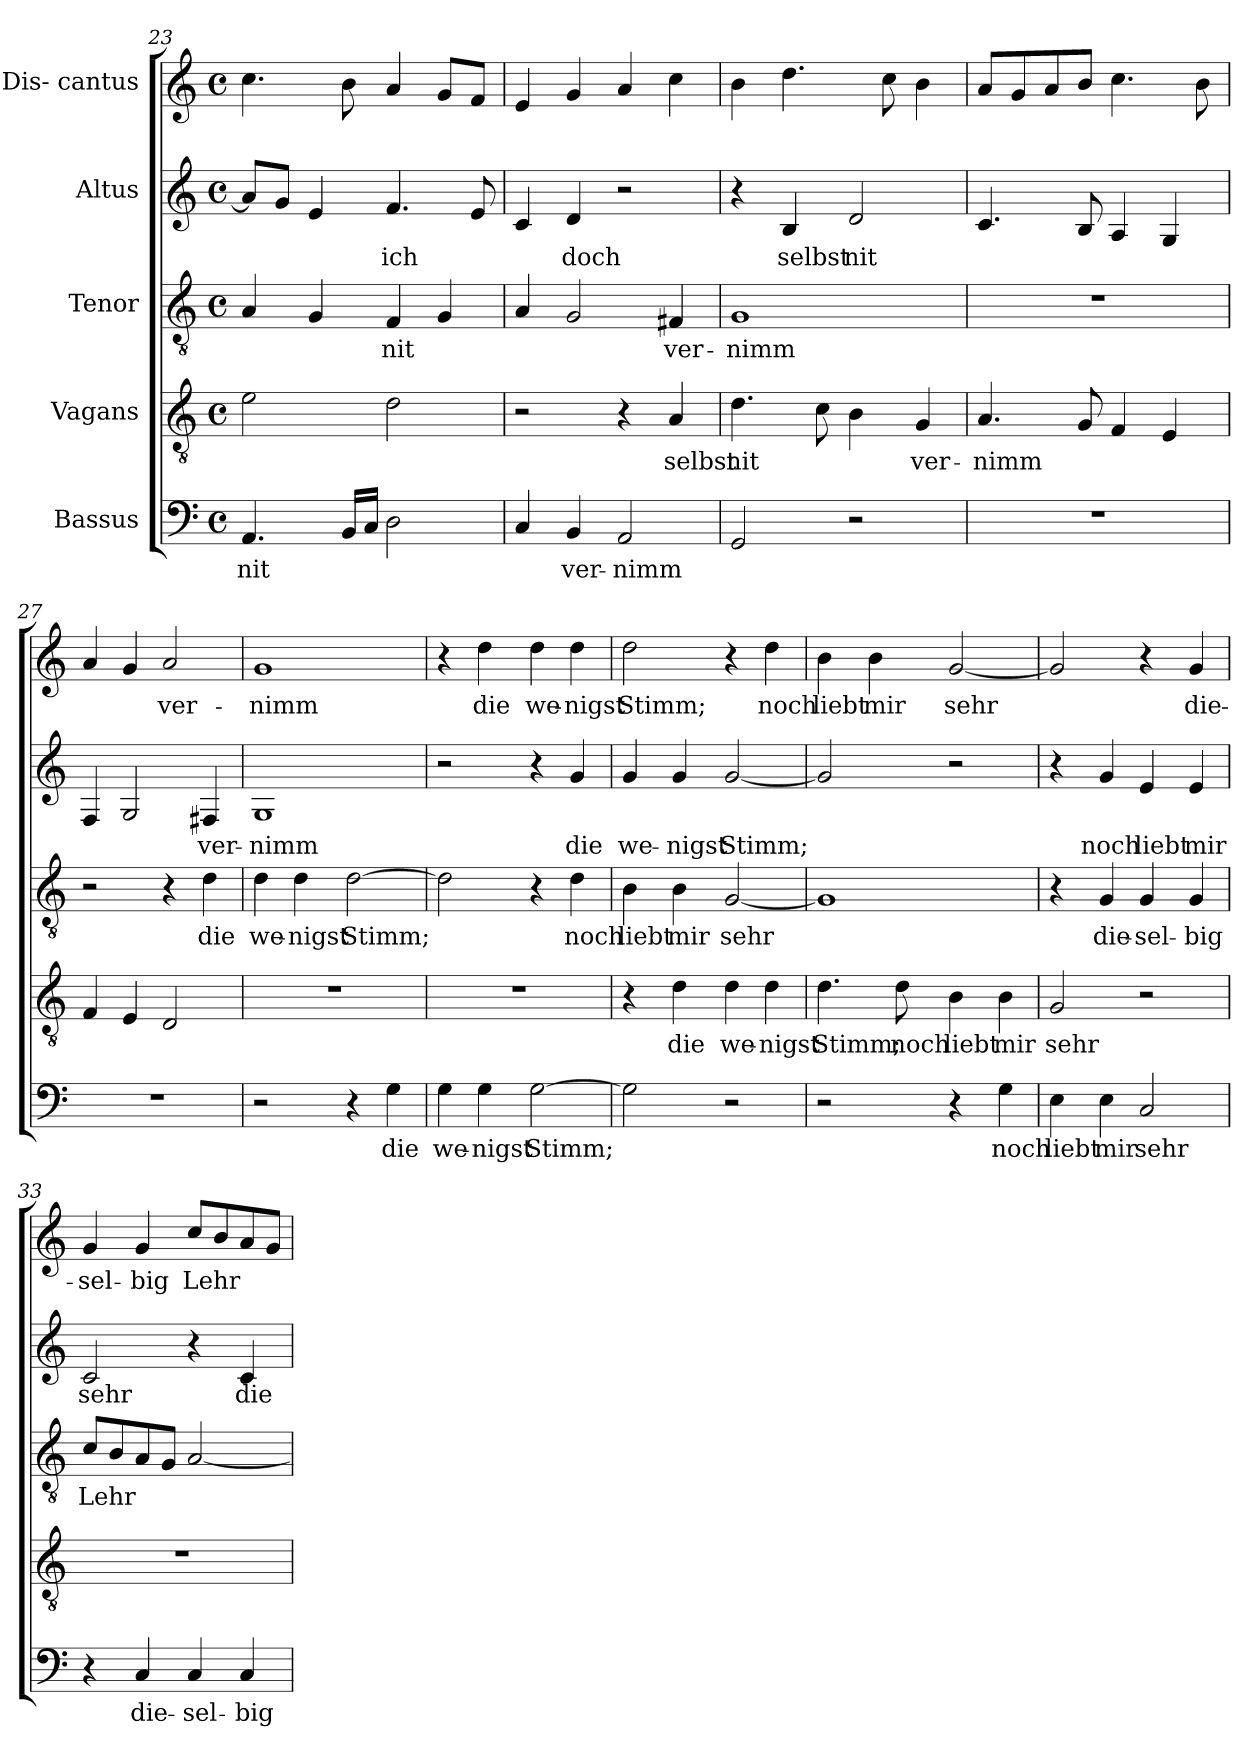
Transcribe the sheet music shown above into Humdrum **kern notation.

**kern	**text	**kern	**text	**kern	**text	**kern	**text	**kern	**text
*part5	*part5	*part4	*part4	*part3	*part3	*part2	*part2	*part1	*part1
*staff5	*staff5	*staff4	*staff4	*staff3	*staff3	*staff2	*staff2	*staff1	*staff1
*I"Bassus	*	*I"Vagans	*	*I"Tenor	*	*I"Altus	*	*I"Dis- cantus	*
*clefF4	*	*clefGv2	*	*clefGv2	*	*clefG2	*	*clefG2	*
*k[]	*	*k[]	*	*k[]	*	*k[]	*	*k[]	*
*M4/4	*	*M4/4	*	*M4/4	*	*M4/4	*	*M4/4	*
*met(c)	*	*met(c)	*	*met(c)	*	*met(c)	*	*met(c)	*
=23	=23	=23	=23	=23	=23	=23	=23	=23	=23
!	!LO:LY:b	!	!	!	!	!	!	!	!
4.AA/	nit	2e\	.	4A/	.	8a/L]	.	4.cc\	.
.	.	.	.	.	.	8g/J	.	.	.
.	.	.	.	4G/	.	4e/	.	.	.
16BB/LL	.	.	.	.	.	.	.	8b\	.
16C/JJ	.	.	.	.	.	.	.	.	.
!	!	!	!	!	!LO:LY:b	!	!LO:LY:b	!	!
2D\	.	2d\	.	4F/	nit	4.f/	ich	4a/	.
.	.	.	.	4G/	.	.	.	8g/L	.
.	.	.	.	.	.	8e/	.	8f/J	.
=24	=24	=24	=24	=24	=24	=24	=24	=24	=24
4C/	.	2r	.	4A/	.	4c/	.	4e/	.
!	!LO:LY:b	!	!	!	!	!	!LO:LY:b	!	!
4BB/	ver-	.	.	2G/	.	4d/	doch	4g/	.
!	!LO:LY:b	!	!	!	!	!	!	!	!
2AA/	-nimm	4r	.	.	.	2r	.	4a/	.
!	!	!	!LO:LY:b	!	!LO:LY:b	!	!	!	!
.	.	4A/	selbst	4F#X/	ver-	.	.	4cc\	.
!!LO:PB:g=z
=25	=25	=25	=25	=25	=25	=25	=25	=25	=25
!	!	!	!LO:LY:b	!	!LO:LY:b	!	!	!	!
2GG/	.	4.d\	nit	1G	-nimm	4r	.	4b\	.
!	!	!	!	!	!	!	!LO:LY:b	!	!
.	.	.	.	.	.	4B/	selbst	4.dd\	.
.	.	8c\	.	.	.	.	.	.	.
!	!	!	!	!	!	!	!LO:LY:b	!	!
2r	.	4B\	.	.	.	2d/	nit	.	.
.	.	.	.	.	.	.	.	8cc\	.
!	!	!	!LO:LY:b	!	!	!	!	!	!
.	.	4G/	ver-	.	.	.	.	4b\	.
=26	=26	=26	=26	=26	=26	=26	=26	=26	=26
!	!	!	!LO:LY:b	!	!	!	!	!	!
1r	.	4.A/	-nimm	1r	.	4.c/	.	8a/L	.
.	.	.	.	.	.	.	.	8g/	.
.	.	.	.	.	.	.	.	8a/	.
.	.	8G/	.	.	.	8B/	.	8b/J	.
.	.	4F/	.	.	.	4A/	.	4.cc\	.
.	.	4E/	.	.	.	4G/	.	.	.
.	.	.	.	.	.	.	.	8b\	.
=27	=27	=27	=27	=27	=27	=27	=27	=27	=27
1r	.	4F/	.	2r	.	4F/	.	4a/	.
.	.	4E/	.	.	.	2G/	.	4g/	.
!	!	!	!	!	!	!	!	!	!LO:LY:b
.	.	2D/	.	4r	.	.	.	2a/	ver-
!	!	!	!	!	!LO:LY:b	!	!LO:LY:b	!	!
.	.	.	.	4d\	die	4F#X/	ver-	.	.
=28	=28	=28	=28	=28	=28	=28	=28	=28	=28
!	!	!	!	!	!LO:LY:b	!	!LO:LY:b	!	!LO:LY:b
2r	.	1r	.	4d\	we-	1G	-nimm	1g	-nimm
!	!	!	!	!	!LO:LY:b	!	!	!	!
.	.	.	.	4d\	-nigst	.	.	.	.
!	!	!	!	!	!LO:LY:b	!	!	!	!
4r	.	.	.	[2d\	Stimm;	.	.	.	.
!	!LO:LY:b	!	!	!	!	!	!	!	!
4G\	die	.	.	.	.	.	.	.	.
!!LO:LB:g=z
=29	=29	=29	=29	=29	=29	=29	=29	=29	=29
!	!LO:LY:b	!	!	!	!	!	!	!	!
4G\	we-	1r	.	2d\]	.	2r	.	4r	.
!	!LO:LY:b	!	!	!	!	!	!	!	!LO:LY:b
4G\	-nigst	.	.	.	.	.	.	4dd\	die
!	!LO:LY:b	!	!	!	!	!	!	!	!LO:LY:b
[2G\	Stimm;	.	.	4r	.	4r	.	4dd\	we-
!	!	!	!	!	!LO:LY:b	!	!LO:LY:b	!	!LO:LY:b
.	.	.	.	4d\	noch	4g/	die	4dd\	-nigst
=30	=30	=30	=30	=30	=30	=30	=30	=30	=30
!	!	!	!	!	!LO:LY:b	!	!LO:LY:b	!	!LO:LY:b
2G\]	.	4r	.	4B\	liebt	4g/	we-	2dd\	Stimm;
!	!	!	!LO:LY:b	!	!LO:LY:b	!	!LO:LY:b	!	!
.	.	4d\	die	4B\	mir	4g/	-nigst	.	.
!	!	!	!LO:LY:b	!	!LO:LY:b	!	!LO:LY:b	!	!
2r	.	4d\	we-	[2G/	sehr	[2g/	Stimm;	4r	.
!	!	!	!LO:LY:b	!	!	!	!	!	!LO:LY:b
.	.	4d\	-nigst	.	.	.	.	4dd\	noch
=31	=31	=31	=31	=31	=31	=31	=31	=31	=31
!	!	!	!LO:LY:b	!	!	!	!	!	!LO:LY:b
2r	.	4.d\	Stimm;	1G]	.	2g/]	.	4b\	liebt
!	!	!	!	!	!	!	!	!	!LO:LY:b
.	.	.	.	.	.	.	.	4b\	mir
!	!	!	!LO:LY:b	!	!	!	!	!	!
.	.	8d\	noch	.	.	.	.	.	.
!	!	!	!LO:LY:b	!	!	!	!	!	!LO:LY:b
4r	.	4B\	liebt	.	.	2r	.	[2g/	sehr
!	!LO:LY:b	!	!LO:LY:b	!	!	!	!	!	!
4G\	noch	4B\	mir	.	.	.	.	.	.
=32	=32	=32	=32	=32	=32	=32	=32	=32	=32
!	!LO:LY:b	!	!LO:LY:b	!	!	!	!	!	!
4E\	liebt	2G/	sehr	4r	.	4r	.	2g/]	.
!	!LO:LY:b	!	!	!	!LO:LY:b	!	!LO:LY:b	!	!
4E\	mir	.	.	4G/	die-	4g/	noch	.	.
!	!LO:LY:b	!	!	!	!LO:LY:b	!	!LO:LY:b	!	!
2C/	sehr	2r	.	4G/	-sel-	4e/	liebt	4r	.
!	!	!	!	!	!LO:LY:b	!	!LO:LY:b	!	!LO:LY:b
.	.	.	.	4G/	-big	4e/	mir	4g/	die-
!!LO:LB:g=z
=33	=33	=33	=33	=33	=33	=33	=33	=33	=33
!	!	!	!	!	!LO:LY:b	!	!LO:LY:b	!	!LO:LY:b
4r	.	1r	.	8c/L	Lehr	2c/	sehr	4g/	-sel-
.	.	.	.	8B/	.	.	.	.	.
!	!LO:LY:b	!	!	!	!	!	!	!	!LO:LY:b
4C/	die-	.	.	8A/	.	.	.	4g/	-big
.	.	.	.	8G/J	.	.	.	.	.
!	!LO:LY:b	!	!	!	!	!	!	!	!LO:LY:b
4C/	-sel-	.	.	[2A/	.	4r	.	8cc/L	Lehr
.	.	.	.	.	.	.	.	8b/	.
!	!LO:LY:b	!	!	!	!	!	!LO:LY:b	!	!
4C/	-big	.	.	.	.	4c/	die-	8a/	.
.	.	.	.	.	.	.	.	8g/J	.
=	=	=	=	=	=	=	=	=	=
*-	*-	*-	*-	*-	*-	*-	*-	*-	*-
